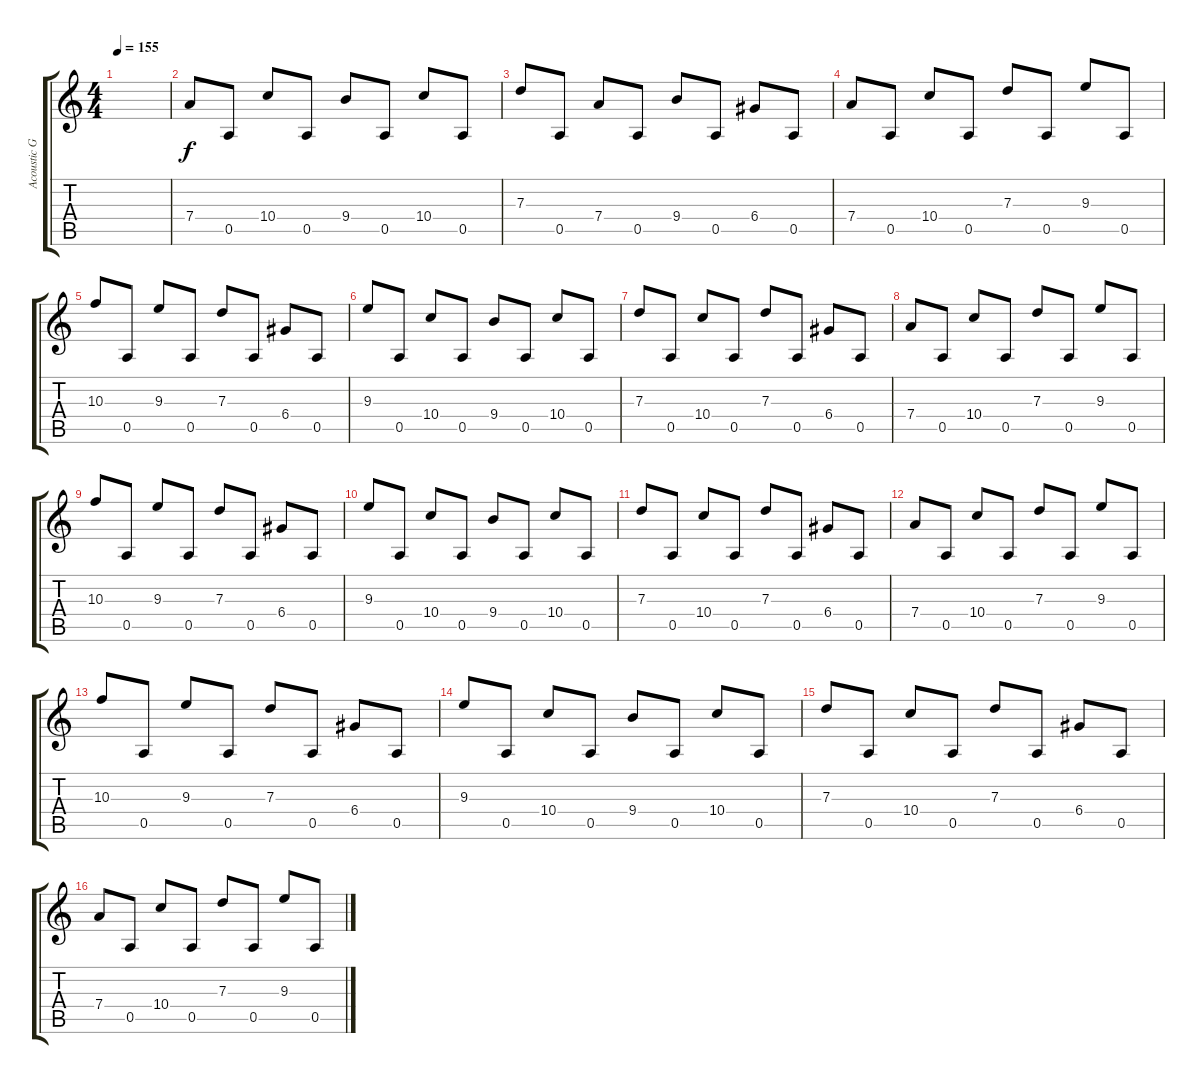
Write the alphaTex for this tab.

\track ("Acoustic Guitar 1" "Acoustic G") {instrument acousticguitarsteel}
\staff {score tabs}
\tuning (E4 B3 G3 D3 A2 E2) {hide}
\ts (4 4)
\tempo 155
\clef g2
\ks c
|
7.4.8 0.5.8 10.4.8 0.5.8 9.4.8 0.5.8 10.4.8 0.5.8 |
7.3.8 0.5.8 7.4.8 0.5.8 9.4.8 0.5.8 6.4.8 0.5.8 |
7.4.8 0.5.8 10.4.8 0.5.8 7.3.8 0.5.8 9.3.8 0.5.8 |
10.3.8 0.5.8 9.3.8 0.5.8 7.3.8 0.5.8 6.4.8 0.5.8 |
9.3.8 0.5.8 10.4.8 0.5.8 9.4.8 0.5.8 10.4.8 0.5.8 |
7.3.8 0.5.8 10.4.8 0.5.8 7.3.8 0.5.8 6.4.8 0.5.8 |
7.4.8 0.5.8 10.4.8 0.5.8 7.3.8 0.5.8 9.3.8 0.5.8 |
10.3.8 0.5.8 9.3.8 0.5.8 7.3.8 0.5.8 6.4.8 0.5.8 |
9.3.8 0.5.8 10.4.8 0.5.8 9.4.8 0.5.8 10.4.8 0.5.8 |
7.3.8 0.5.8 10.4.8 0.5.8 7.3.8 0.5.8 6.4.8 0.5.8 |
7.4.8 0.5.8 10.4.8 0.5.8 7.3.8 0.5.8 9.3.8 0.5.8 |
10.3.8 0.5.8 9.3.8 0.5.8 7.3.8 0.5.8 6.4.8 0.5.8 |
9.3.8 0.5.8 10.4.8 0.5.8 9.4.8 0.5.8 10.4.8 0.5.8 |
7.3.8 0.5.8 10.4.8 0.5.8 7.3.8 0.5.8 6.4.8 0.5.8 |
7.4.8 0.5.8 10.4.8 0.5.8 7.3.8 0.5.8 9.3.8 0.5.8
